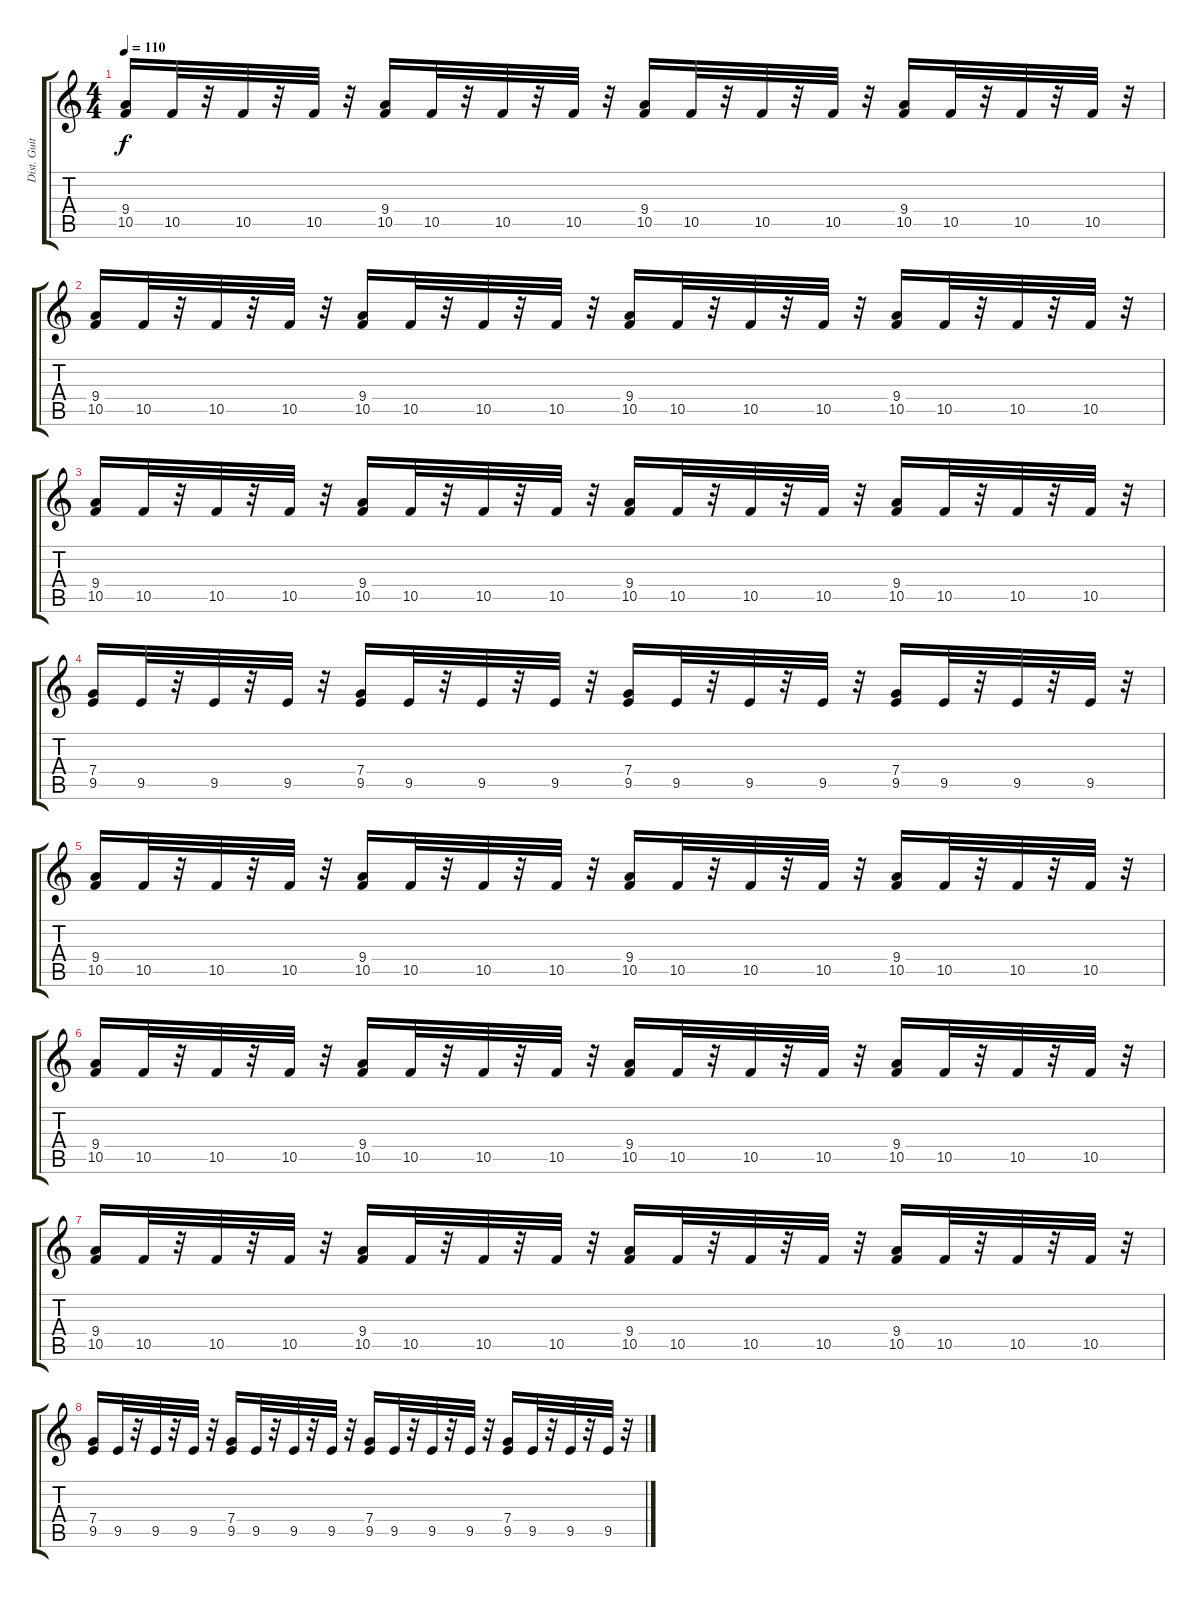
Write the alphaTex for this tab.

\track ("Dist. Guitar" "Dist. Guit") {instrument distortionguitar}
\staff {score tabs}
\tuning (D4 A3 F3 C3 G2 D2) {hide}
\ts (4 4)
\tempo 110
\clef g2
\ks c
(9.4 10.5).16{dy f} 10.5.32 r.32 10.5.32 r.32 10.5.32 r.32 (9.4 10.5).16 10.5.32 r.32 10.5.32 r.32 10.5.32 r.32 (9.4 10.5).16 10.5.32 r.32 10.5.32 r.32 10.5.32 r.32 (9.4 10.5).16 10.5.32 r.32 10.5.32 r.32 10.5.32 r.32 |
(9.4 10.5).16 10.5.32 r.32 10.5.32 r.32 10.5.32 r.32 (9.4 10.5).16 10.5.32 r.32 10.5.32 r.32 10.5.32 r.32 (9.4 10.5).16 10.5.32 r.32 10.5.32 r.32 10.5.32 r.32 (9.4 10.5).16 10.5.32 r.32 10.5.32 r.32 10.5.32 r.32 |
(9.4 10.5).16 10.5.32 r.32 10.5.32 r.32 10.5.32 r.32 (9.4 10.5).16 10.5.32 r.32 10.5.32 r.32 10.5.32 r.32 (9.4 10.5).16 10.5.32 r.32 10.5.32 r.32 10.5.32 r.32 (9.4 10.5).16 10.5.32 r.32 10.5.32 r.32 10.5.32 r.32 |
(7.4 9.5).16 9.5.32 r.32 9.5.32 r.32 9.5.32 r.32 (7.4 9.5).16 9.5.32 r.32 9.5.32 r.32 9.5.32 r.32 (7.4 9.5).16 9.5.32 r.32 9.5.32 r.32 9.5.32 r.32 (7.4 9.5).16 9.5.32 r.32 9.5.32 r.32 9.5.32 r.32 |
(9.4 10.5).16 10.5.32 r.32 10.5.32 r.32 10.5.32 r.32 (9.4 10.5).16 10.5.32 r.32 10.5.32 r.32 10.5.32 r.32 (9.4 10.5).16 10.5.32 r.32 10.5.32 r.32 10.5.32 r.32 (9.4 10.5).16 10.5.32 r.32 10.5.32 r.32 10.5.32 r.32 |
(9.4 10.5).16 10.5.32 r.32 10.5.32 r.32 10.5.32 r.32 (9.4 10.5).16 10.5.32 r.32 10.5.32 r.32 10.5.32 r.32 (9.4 10.5).16 10.5.32 r.32 10.5.32 r.32 10.5.32 r.32 (9.4 10.5).16 10.5.32 r.32 10.5.32 r.32 10.5.32 r.32 |
(9.4 10.5).16 10.5.32 r.32 10.5.32 r.32 10.5.32 r.32 (9.4 10.5).16 10.5.32 r.32 10.5.32 r.32 10.5.32 r.32 (9.4 10.5).16 10.5.32 r.32 10.5.32 r.32 10.5.32 r.32 (9.4 10.5).16 10.5.32 r.32 10.5.32 r.32 10.5.32 r.32 |
(7.4 9.5).16 9.5.32 r.32 9.5.32 r.32 9.5.32 r.32 (7.4 9.5).16 9.5.32 r.32 9.5.32 r.32 9.5.32 r.32 (7.4 9.5).16 9.5.32 r.32 9.5.32 r.32 9.5.32 r.32 (7.4 9.5).16 9.5.32 r.32 9.5.32 r.32 9.5.32 r.32
